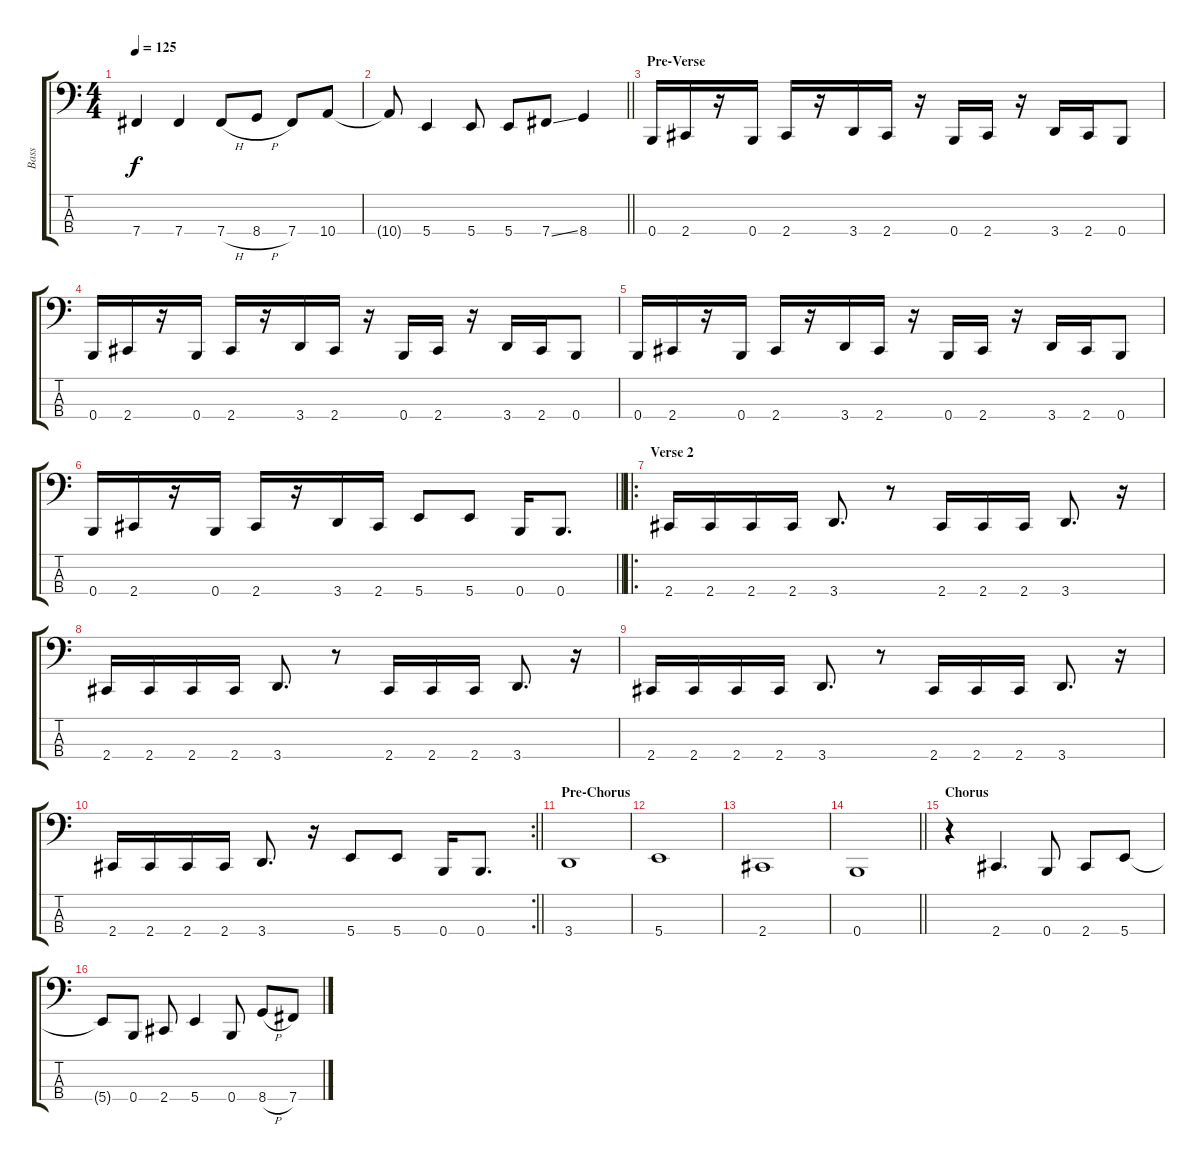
\track ("Bass" "Bass") {instrument electricbasspick}
\staff {score tabs}
\tuning (E2 B1 Gb1 B0) {hide}
\ts (4 4)
\tempo 125
\clef f4
\ks c
7.4.4{dy f} 7.4.4 7.4{h}.8 8.4{h}.8 7.4.8 10.4.8 |
\barLineRight lightlight
10.4{t}.8 5.4.4 5.4.8 5.4.8 7.4{ss}.8 8.4.4 |
\section ("" "Pre-Verse")
0.4.16 2.4.16 r.16 0.4.16 2.4.16 r.16 3.4.16 2.4.16 r.16 0.4.16 2.4.16 r.16 3.4.16 2.4.16 0.4.8 |
0.4.16 2.4.16 r.16 0.4.16 2.4.16 r.16 3.4.16 2.4.16 r.16 0.4.16 2.4.16 r.16 3.4.16 2.4.16 0.4.8 |
0.4.16 2.4.16 r.16 0.4.16 2.4.16 r.16 3.4.16 2.4.16 r.16 0.4.16 2.4.16 r.16 3.4.16 2.4.16 0.4.8 |
\barLineRight lightlight
0.4.16 2.4.16 r.16 0.4.16 2.4.16 r.16 3.4.16 2.4.16 5.4.8 5.4.8 0.4.16 0.4.8{d} |
\ro
\section ("" "Verse 2")
2.4.16 2.4.16 2.4.16 2.4.16 3.4.8{d} r.8 2.4.16 2.4.16 2.4.16 3.4.8{d} r.16 |
2.4.16 2.4.16 2.4.16 2.4.16 3.4.8{d} r.8 2.4.16 2.4.16 2.4.16 3.4.8{d} r.16 |
2.4.16 2.4.16 2.4.16 2.4.16 3.4.8{d} r.8 2.4.16 2.4.16 2.4.16 3.4.8{d} r.16 |
\rc 2
\barLineRight lightlight
2.4.16 2.4.16 2.4.16 2.4.16 3.4.8{d} r.16 5.4.8 5.4.8 0.4.16 0.4.8{d} |
\section ("" "Pre-Chorus")
3.4.1 |
5.4.1 |
2.4.1 |
\barLineRight lightlight
0.4.1 |
\section ("" "Chorus")
r.4 2.4.4{d} 0.4.8 2.4.8 5.4.8 |
5.4{t}.8 0.4.8 2.4.8 5.4.4 0.4.8 8.4{h}.8 7.4.8
